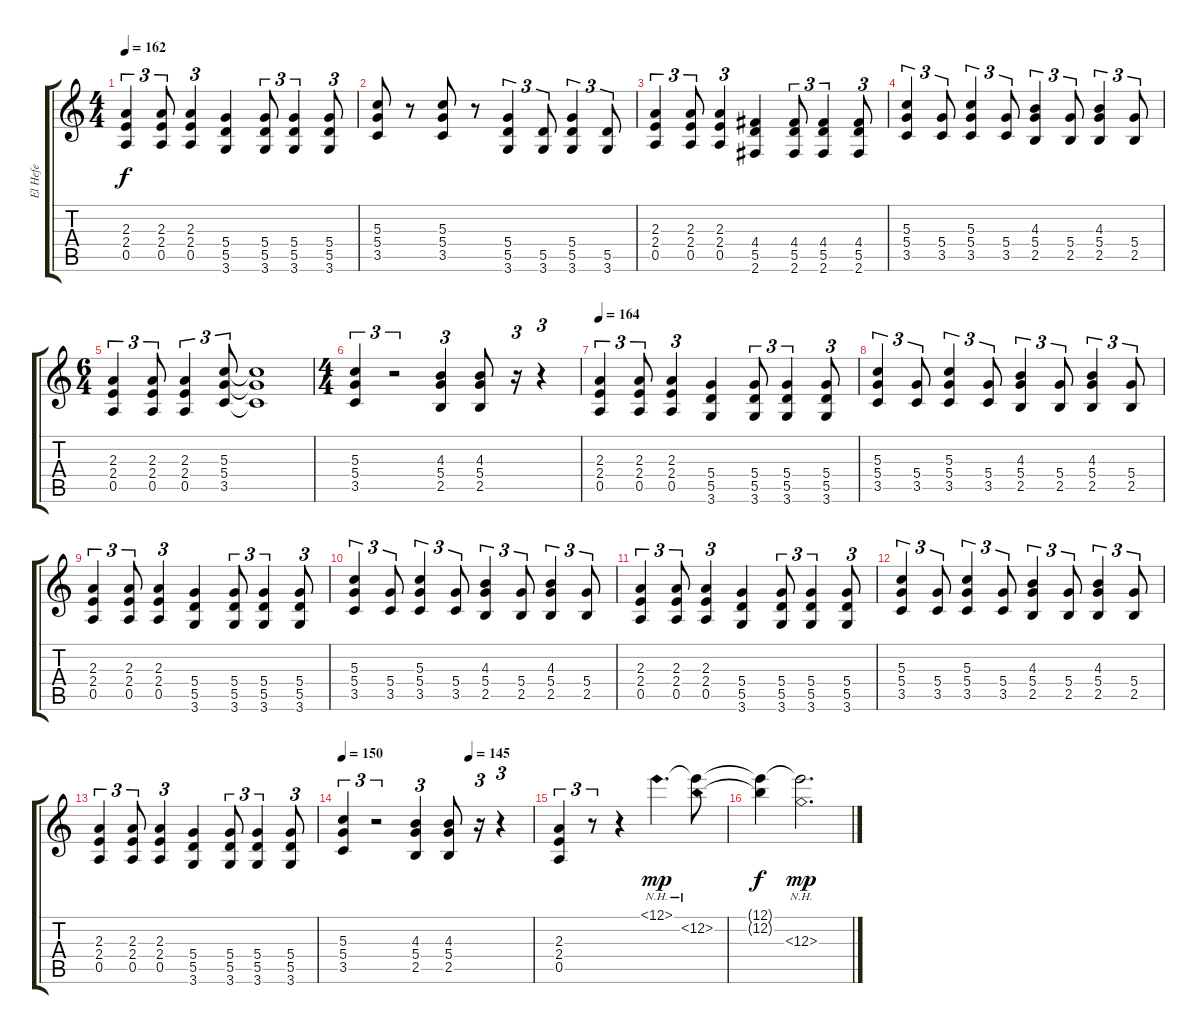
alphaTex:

\track ("El Hefe" "El Hefe") {instrument distortionguitar}
\staff {score tabs}
\tuning (E4 B3 G3 D3 A2 E2) {hide}
\ts (4 4)
\tempo 162
\clef g2
\ks c
(2.3 2.4 0.5).4{tu (3 2) dy f} (2.3 2.4 0.5).8{tu (3 2)} (2.3 2.4 0.5).4{tu (3 2)} (5.4 5.5 3.6).4 (5.4 5.5 3.6).8{tu (3 2)} (5.4 5.5 3.6).4{tu (3 2)} (5.4 5.5 3.6).8{tu (3 2)} |
(5.3 5.4 3.5).8 r.8 (5.3 5.4 3.5).8 r.8 (5.4 5.5 3.6).4{tu (3 2)} (5.5 3.6).8{tu (3 2)} (5.4 5.5 3.6).4{tu (3 2)} (5.5 3.6).8{tu (3 2)} |
(2.3 2.4 0.5).4{tu (3 2)} (2.3 2.4 0.5).8{tu (3 2)} (2.3 2.4 0.5).4{tu (3 2)} (4.4 5.5 2.6).4 (4.4 5.5 2.6).8{tu (3 2)} (4.4 5.5 2.6).4{tu (3 2)} (4.4 5.5 2.6).8{tu (3 2)} |
(5.3 5.4 3.5).4{tu (3 2)} (5.4 3.5).8{tu (3 2)} (5.3 5.4 3.5).4{tu (3 2)} (5.4 3.5).8{tu (3 2)} (4.3 5.4 2.5).4{tu (3 2)} (5.4 2.5).8{tu (3 2)} (4.3 5.4 2.5).4{tu (3 2)} (5.4 2.5).8{tu (3 2)} |
\ts (6 4)
(2.3 2.4 0.5).4{tu (3 2)} (2.3 2.4 0.5).8{tu (3 2)} (2.3 2.4 0.5).4{tu (3 2)} (5.3 5.4 3.5).8{tu (3 2)} (5.3{t} 5.4{t} 3.5{t}).1 |
\ts (4 4)
(5.3 5.4 3.5).4{tu (3 2)} r.2{tu (3 2)} (4.3 5.4 2.5).4{tu (3 2)} (4.3 5.4 2.5).8 r.16{tu (3 2)} r.4{tu (3 2)} |
\tempo 164
(2.3 2.4 0.5).4{tu (3 2)} (2.3 2.4 0.5).8{tu (3 2)} (2.3 2.4 0.5).4{tu (3 2)} (5.4 5.5 3.6).4 (5.4 5.5 3.6).8{tu (3 2)} (5.4 5.5 3.6).4{tu (3 2)} (5.4 5.5 3.6).8{tu (3 2)} |
(5.3 5.4 3.5).4{tu (3 2)} (5.4 3.5).8{tu (3 2)} (5.3 5.4 3.5).4{tu (3 2)} (5.4 3.5).8{tu (3 2)} (4.3 5.4 2.5).4{tu (3 2)} (5.4 2.5).8{tu (3 2)} (4.3 5.4 2.5).4{tu (3 2)} (5.4 2.5).8{tu (3 2)} |
(2.3 2.4 0.5).4{tu (3 2)} (2.3 2.4 0.5).8{tu (3 2)} (2.3 2.4 0.5).4{tu (3 2)} (5.4 5.5 3.6).4 (5.4 5.5 3.6).8{tu (3 2)} (5.4 5.5 3.6).4{tu (3 2)} (5.4 5.5 3.6).8{tu (3 2)} |
(5.3 5.4 3.5).4{tu (3 2)} (5.4 3.5).8{tu (3 2)} (5.3 5.4 3.5).4{tu (3 2)} (5.4 3.5).8{tu (3 2)} (4.3 5.4 2.5).4{tu (3 2)} (5.4 2.5).8{tu (3 2)} (4.3 5.4 2.5).4{tu (3 2)} (5.4 2.5).8{tu (3 2)} |
(2.3 2.4 0.5).4{tu (3 2)} (2.3 2.4 0.5).8{tu (3 2)} (2.3 2.4 0.5).4{tu (3 2)} (5.4 5.5 3.6).4 (5.4 5.5 3.6).8{tu (3 2)} (5.4 5.5 3.6).4{tu (3 2)} (5.4 5.5 3.6).8{tu (3 2)} |
(5.3 5.4 3.5).4{tu (3 2)} (5.4 3.5).8{tu (3 2)} (5.3 5.4 3.5).4{tu (3 2)} (5.4 3.5).8{tu (3 2)} (4.3 5.4 2.5).4{tu (3 2)} (5.4 2.5).8{tu (3 2)} (4.3 5.4 2.5).4{tu (3 2)} (5.4 2.5).8{tu (3 2)} |
(2.3 2.4 0.5).4{tu (3 2)} (2.3 2.4 0.5).8{tu (3 2)} (2.3 2.4 0.5).4{tu (3 2)} (5.4 5.5 3.6).4 (5.4 5.5 3.6).8{tu (3 2)} (5.4 5.5 3.6).4{tu (3 2)} (5.4 5.5 3.6).8{tu (3 2)} |
\tempo 150
\tempo (145 0.6666666666666666)
(5.3 5.4 3.5).4{tu (3 2)} r.2{tu (3 2)} (4.3 5.4 2.5).4{tu (3 2)} (4.3 5.4 2.5).8 r.16{tu (3 2)} r.4{tu (3 2)} |
(2.3 2.4 0.5).4{tu (3 2)} r.8{tu (3 2)} r.4 12.1{nh}.4{d dy mp} (12.1{t} 12.2{nh}).8 |
(12.1{t} 12.2{t}).4{dy f volume 0} (12.1{t} 12.3{nh}).2{d dy mp}
